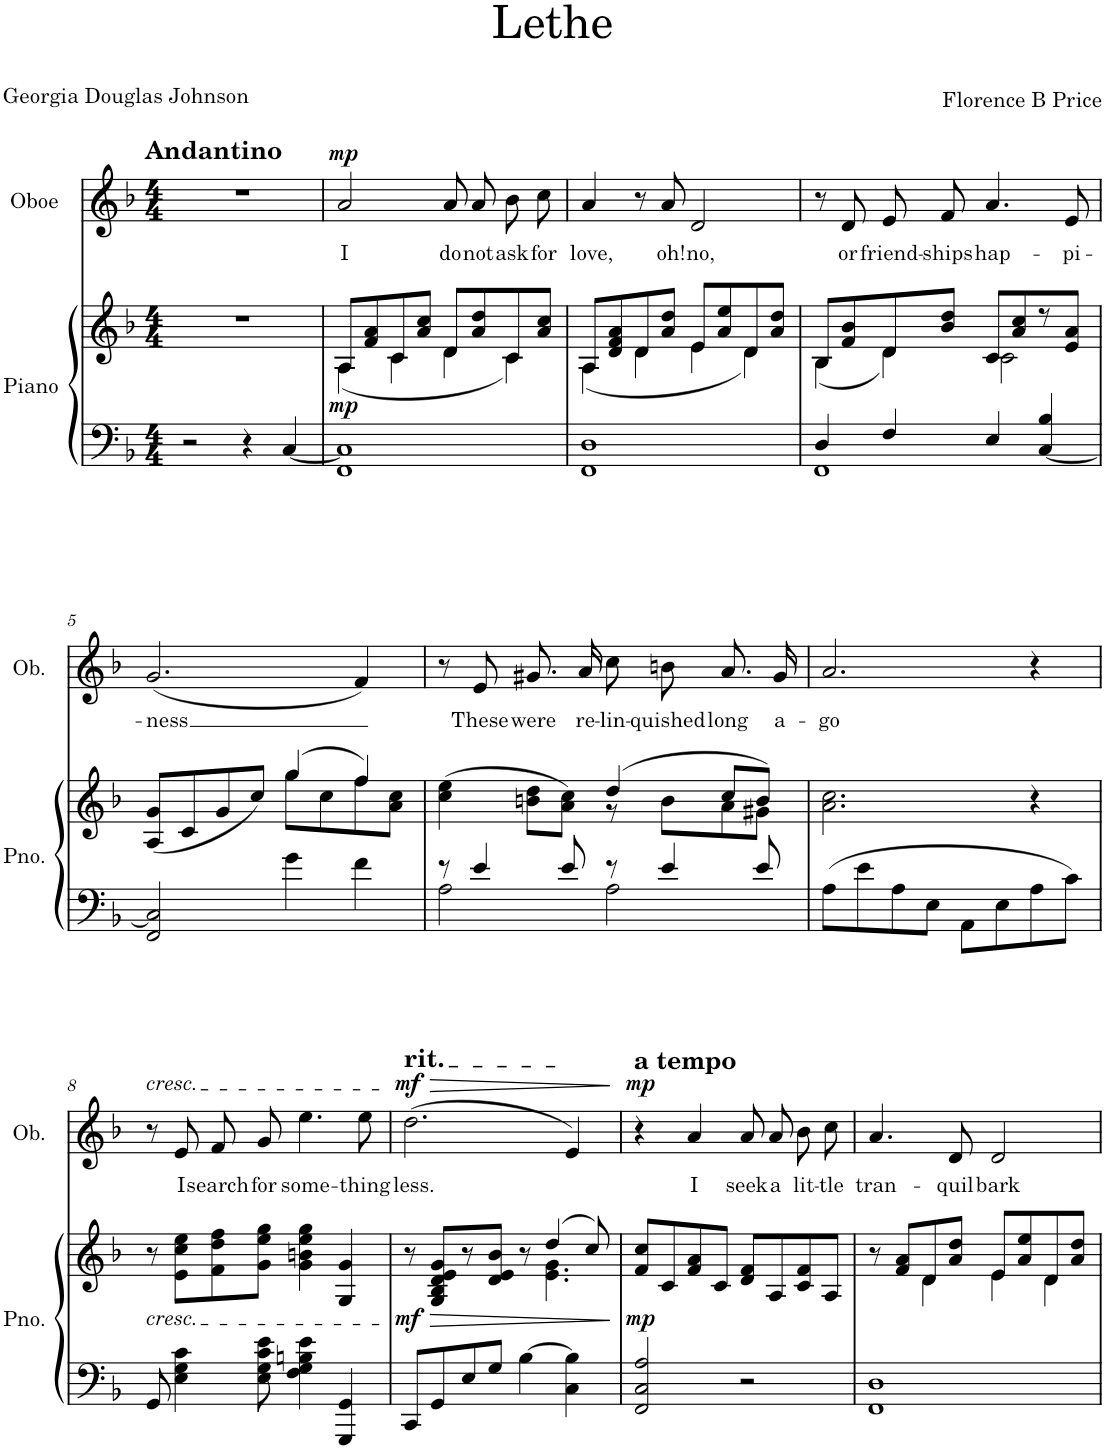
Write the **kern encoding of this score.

**kern	**kern	**dynam	**kern	**text	**dynam
*part2	*part2	*part2	*part1	*part1	*part1
*staff3	*staff2	*staff2/3	*staff1	*staff1	*staff1
*I"Piano	*	*	*I"Oboe	*	*
*I'Pno.	*	*	*I'Ob.	*	*
*clefF4	*clefG2	*	*clefG2	*	*
*k[b-]	*k[b-]	*	*k[b-]	*	*
*M4/4	*M4/4	*	*M4/4	*	*
=1	=1	=1	=1	=1	=1
!	!	!	!LO:TX:a:B:t=Andantino	!	!
2r	1r	.	1r	.	.
4r	.	.	.	.	.
[4C/	.	.	.	.	.
=2	=2	=2	=2	=2	=2
*	*^	*	*	*	*
!	!	!	!LO:DY:b	!	!LO:LY:b	!LO:DY:a
1FF 1C]	8A/L	(4A\	mp	2a/	I	mp
.	8f/ 8a/	.	.	.	.	.
.	8c/	4c\	.	.	.	.
.	8a/ 8cc/J	.	.	.	.	.
!	!	!	!	!	!LO:LY:b	!
.	8d/L	4d\	.	8a/L	do	.
!	!	!	!	!	!LO:LY:b	!
.	8a/ 8dd/	.	.	8a/J	not	.
!	!	!	!	!	!LO:LY:b	!
.	8c/	4c\)	.	8b-\L	ask	.
!	!	!	!	!	!LO:LY:b	!
.	8a/ 8cc/J	.	.	8cc\J	for	.
=3	=3	=3	=3	=3	=3	=3
!	!	!	!	!	!LO:LY:b	!
1FF 1D	8A/L	(4A\	.	4a/	love,	.
.	8d/ 8f/ 8a/	.	.	.	.	.
.	8d/	4d\	.	8r	.	.
!	!	!	!	!	!LO:LY:b	!
.	8a/ 8dd/J	.	.	8a/	oh!	.
!	!	!	!	!	!LO:LY:b	!
.	8e/L	4e\	.	2d/	no,	.
.	8a/ 8ee/	.	.	.	.	.
.	8d/	4d\)	.	.	.	.
.	8a/ 8dd/J	.	.	.	.	.
=4	=4	=4	=4	=4	=4	=4
*^	*	*	*	*	*	*
4D/	1FF	8B-/L	(4B-\	.	8r	.	.
!	!	!	!	!	!	!LO:LY:b	!
.	.	8f/ 8b-/	.	.	8d/	or	.
!	!	!	!	!	!	!LO:LY:b	!
4F/	.	8d/	4d\)	.	8e/L	friend-	.
!	!	!	!	!	!	!LO:LY:b	!
.	.	8b-/ 8dd/J	.	.	8f/J	-ships	.
!	!	!	!	!	!	!LO:LY:b	!
4E/	.	8c/L	2c\	.	4.a/	hap-	.
.	.	8a/ 8cc/	.	.	.	.	.
[<4C/ 4B-/	.	8r	.	.	.	.	.
!	!	!	!	!	!	!LO:LY:b	!
.	.	8e/ 8a/J	.	.	8e/	-pi-	.
*v	*v	*	*	*	*	*	*
!!LO:LB:g=z
=5	=5	=5	=5	=5	=5	=5
!	!	!	!	!	!LO:LY:b	!
2FF/ 2C/]	(8A/ 8g/L	2ryy	.	(2.g/	-ness	.
.	8c/	.	.	.	.	.
.	8g/	.	.	.	.	.
.	8cc/J)	.	.	.	.	.
4g\	(4gg/	8gg\L	.	.	.	.
.	.	8cc\	.	.	.	.
4f\	4ff/)	8ff\	.	4f/)	.	.
.	.	8a\ 8cc\J	.	.	.	.
=6	=6	=6	=6	=6	=6	=6
*^	*	*	*	*	*	*
8r	2A\	(4cc\ 4ee\	2ryy	.	8r	.	.
!	!	!	!	!	!	!LO:LY:b	!
4e/	.	.	.	.	8e/	These	.
!	!	!	!	!	!	!LO:LY:b	!
.	.	8bn\ 8dd\L	.	.	8.g#X/L	were	.
8e/	.	8a\ 8cc\J)	.	.	.	.	.
!	!	!	!	!	!	!LO:LY:b	!
.	.	.	.	.	16a/Jk	re-	.
!	!	!	!	!	!	!LO:LY:b	!
8r	2A\	(4dd/	8r	.	8cc\L	-lin-	.
!	!	!	!	!	!	!LO:LY:b	!
4e/	.	.	8b\L	.	8bn\J	-quished	.
!	!	!	!	!	!	!LO:LY:b	!
.	.	8cc/L	8a\	.	8.a/L	long	.
8e/	.	8b/J)	8g#X\J	.	.	.	.
!	!	!	!	!	!	!LO:LY:b	!
.	.	.	.	.	16g#/Jk	a-	.
*v	*v	*	*	*	*	*	*
*	*v	*v	*	*	*	*
=7	=7	=7	=7	=7	=7
!	!	!	!	!LO:LY:b	!
8A\L	2.a\ 2.cc\	.	2.a/	-go	.
8e\	.	.	.	.	.
8A\	.	.	.	.	.
8E\J	.	.	.	.	.
8AA\L	.	.	.	.	.
8E\	.	.	.	.	.
8A\	4r	.	4r	.	.
8c\J	.	.	.	.	.
!!LO:LB:g=z
=8	=8	=8	=8	=8	=8
!	!	!	!LO:TX:a:i:t=cresc.	!	!
!	!LO:TX:b:i:t=cresc.	!	!	!	!
8GG/	8r	.	8r	.	.
!	!	!	!	!LO:LY:b	!
4E\ 4G\ 4c\	8e\ 8cc\ 8ee\L	.	8e/	I	.
!	!	!	!	!LO:LY:b	!
.	8f\ 8dd\ 8ff\	.	8f/L	search	.
!	!	!	!	!LO:LY:b	!
8E\ 8G\ 8c\ 8e\	8g\ 8ee\ 8gg\J	.	8g/J	for	.
!	!	!	!	!LO:LY:b	!
4F\ 4G\ 4Bn\ 4e\	4g\ 4bn\ 4ee\ 4gg\	.	4.ee\	some-	.
4GGG/ 4GG/	4G/ 4g/	.	.	.	.
!	!	!	!	!LO:LY:b	!
.	.	.	8ee\	-thing	.
=9	=9	=9	=9	=9	=9
!	!	!	!LO:TX:a:t=rit.	!	!
!	!	!LO:HP:b	!	!LO:LY:b	!
*	*^	*	*	*	*
!	!	!	!LO:DY:n=1:b	!	!	!LO:DY:a
8CC/L	8r	8ryy	> mf	(2.dd\	less.	mf
*	*v	*v	*	*	*	*
8GG/	8G/ 8B-/ 8d/ 8e/ 8g/L	.	.	.	.
8E/	8r	.	.	.	.
8G/J	8d/ 8e/ 8b-/J	.	.	.	.
[4B-\	8r	.	.	.	.
*	*^	*	*	*	*
.	(4dd/	4.e\ 4.g\	.	.	.	.
!	!	!	!	!	!	!LO:HP:b
4C\ 4B-\]	.	.	.	4e/)	.	>
.	8cc/)	.	.	.	.	.
*	*v	*v	*	*	*	*
.	.	]	.	.	]
=10	=10	=10	=10	=10	=10
!	!	!	!LO:TX:a:B:t=a tempo	!	!
!	!	!LO:DY:b	!	!	!LO:DY:a
2FF/ 2C/ 2A/	8f/ 8cc/L	mp	4r	.	mp
.	8c/	.	.	.	.
!	!	!	!	!LO:LY:b	!
.	8f/ 8a/	.	4a/	I	.
.	8c/J	.	.	.	.
!	!	!	!	!LO:LY:b	!
2r	8d/ 8f/L	.	8a/L	seek	.
!	!	!	!	!LO:LY:b	!
.	8A/	.	8a/J	a	.
!	!	!	!	!LO:LY:b	!
.	8c/ 8f/	.	8b-\L	lit-	.
!	!	!	!	!LO:LY:b	!
.	8A/J	.	8cc\J	-tle	.
=11	=11	=11	=11	=11	=11
*	*^	*	*	*	*
!	!	!	!	!	!LO:LY:b	!
1FF 1D	8r	4ryy	.	4.a/	tran-	.
.	8f/ 8a/L	.	.	.	.	.
.	8d/	4d\	.	.	.	.
!	!	!	!	!	!LO:LY:b	!
.	8a/ 8dd/J	.	.	8d/	-quil	.
!	!	!	!	!	!LO:LY:b	!
.	8e/L	4e\	.	2d/	bark	.
.	8a/ 8ee/	.	.	.	.	.
.	8d/	4d\	.	.	.	.
.	8a/ 8dd/J	.	.	.	.	.
*	*v	*v	*	*	*	*
=	=	=	=	=	=
*-	*-	*-	*-	*-	*-
